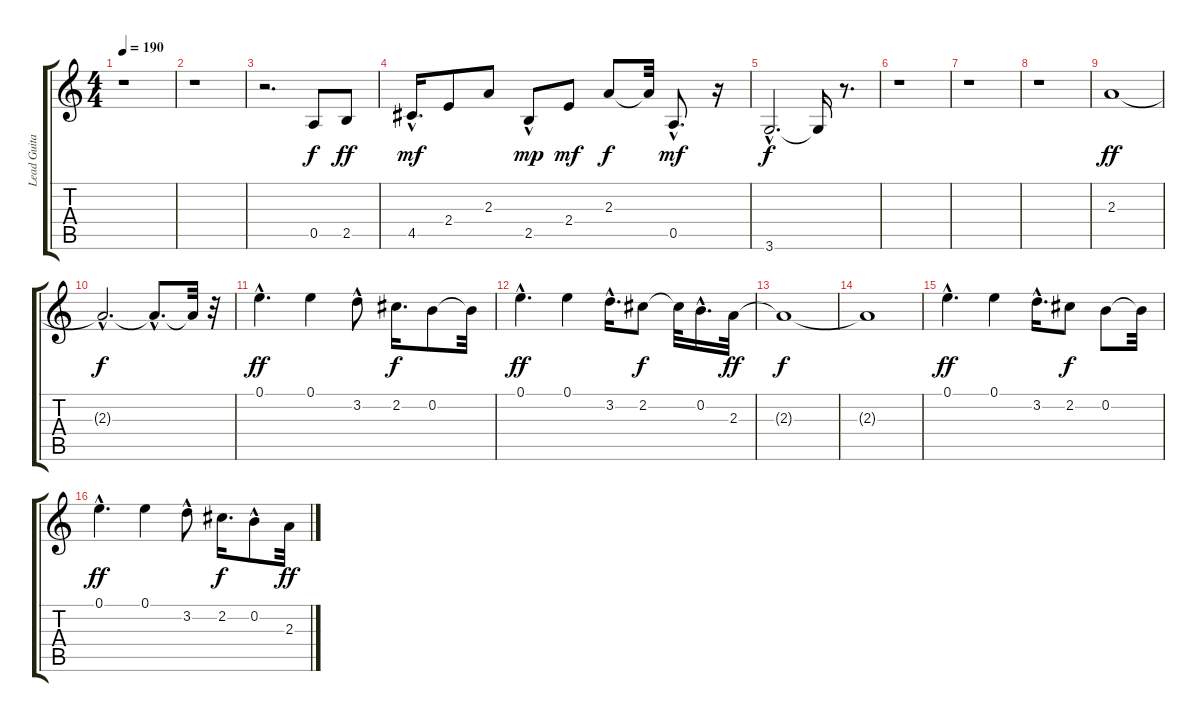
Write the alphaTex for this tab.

\track ("Lead Guitar" "Lead Guita") {instrument overdrivenguitar}
\staff {score tabs}
\tuning (E4 B3 G3 D3 A2 E2) {hide}
\ts (4 4)
\tempo 190
\clef g2
\ks c
r.1{dy f} |
r.1 |
r.2{d} 0.5.8 2.5.8{dy ff} |
4.5{hac}.16{d dy mf} 2.4.8 2.3.8 2.5{hac}.8{dy mp} 2.4.8{dy mf} 2.3.8{dy f} 2.3{t}.32 0.5{hac}.8{d dy mf} r.16 |
3.6{hac}.2{d dy f} 3.6{t}.16 r.8{d} |
r.1 |
r.1 |
r.1 |
2.3.1{dy ff} |
2.3{hac t}.2{d dy f} 2.3{hac t}.8{d} 2.3{t}.32 r.32 |
0.1{hac}.4{d dy ff} 0.1.4 3.2{hac}.8 2.2.16{d dy f} 0.2.8 0.2{t}.32 |
0.1{hac}.4{d dy ff} 0.1.4 3.2{hac}.16{d} 2.2.8{dy f} 2.2{t}.32 0.2{hac}.16{d} 2.3.32{dy ff} |
2.3{t}.1{dy f} |
2.3{t}.1 |
0.1{hac}.4{d dy ff} 0.1.4 3.2{hac}.16{d} 2.2.8{dy f} 0.2.8 0.2{t}.32 |
0.1{hac}.4{d dy ff} 0.1.4 3.2{hac}.8 2.2.16{d dy f} 0.2{hac}.8 2.3.32{dy ff}
